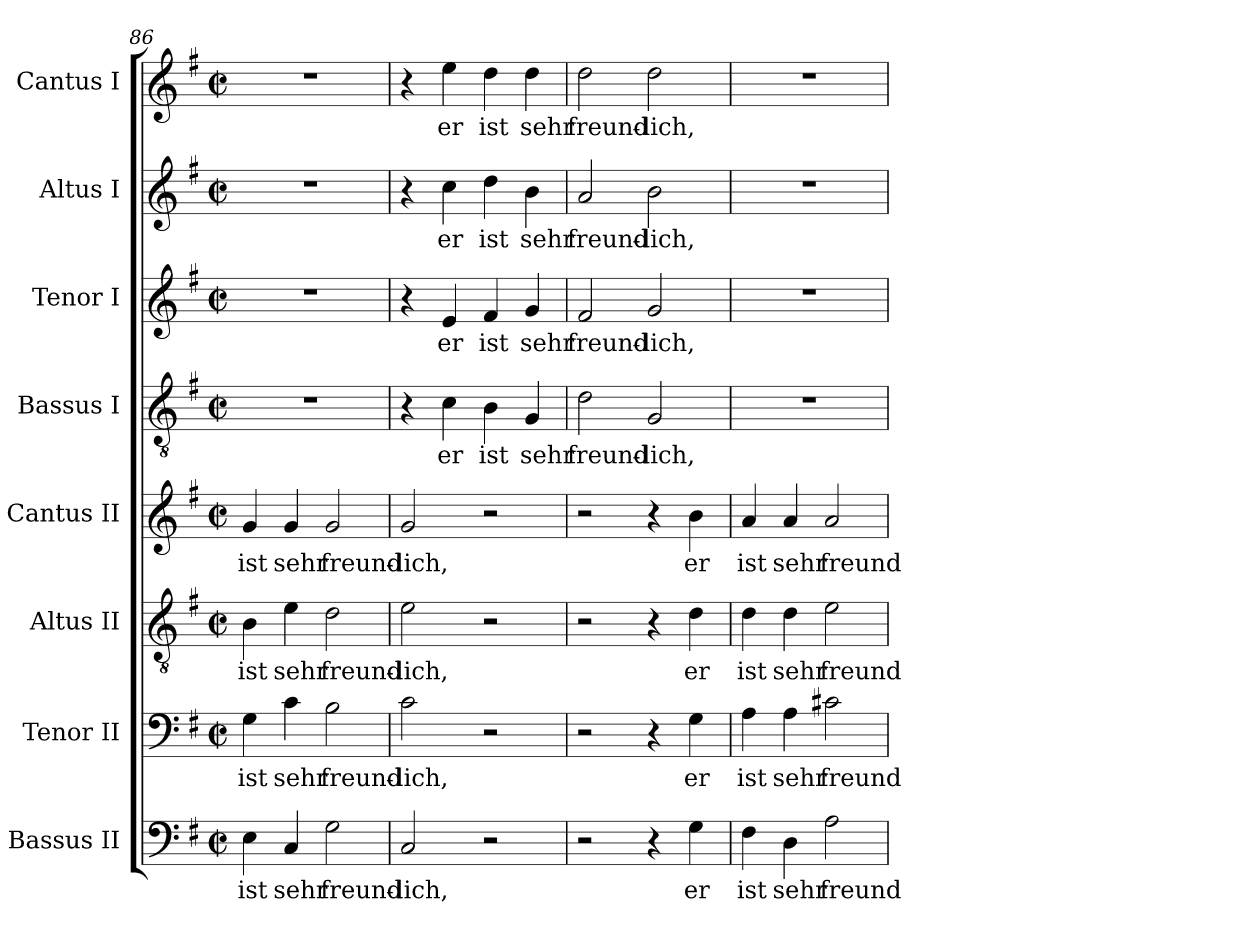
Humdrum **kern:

**kern	**text	**kern	**text	**kern	**text	**kern	**text	**kern	**text	**kern	**text	**kern	**text	**kern	**text
*part8	*part8	*part7	*part7	*part6	*part6	*part5	*part5	*part4	*part4	*part3	*part3	*part2	*part2	*part1	*part1
*staff8	*staff8	*staff7	*staff7	*staff6	*staff6	*staff5	*staff5	*staff4	*staff4	*staff3	*staff3	*staff2	*staff2	*staff1	*staff1
*I"Bassus II	*	*I"Tenor II	*	*I"Altus II	*	*I"Cantus II	*	*I"Bassus I	*	*I"Tenor I	*	*I"Altus I	*	*I"Cantus I	*
*I'B2	*	*I'T2	*	*I'A2	*	*I'C2	*	*I'B1	*	*I'T1	*	*I'A1	*	*I'C1	*
*clefF4	*	*clefF4	*	*clefGv2	*	*clefG2	*	*clefGv2	*	*clefG2	*	*clefG2	*	*clefG2	*
*k[f#]	*	*k[f#]	*	*k[f#]	*	*k[f#]	*	*k[f#]	*	*k[f#]	*	*k[f#]	*	*k[f#]	*
*G:	*	*G:	*	*G:	*	*G:	*	*G:	*	*G:	*	*G:	*	*G:	*
*M2/2	*	*M2/2	*	*M2/2	*	*M2/2	*	*M2/2	*	*M2/2	*	*M2/2	*	*M2/2	*
*met(c|)	*	*met(c|)	*	*met(c|)	*	*met(c|)	*	*met(c|)	*	*met(c|)	*	*met(c|)	*	*met(c|)	*
=86	=86	=86	=86	=86	=86	=86	=86	=86	=86	=86	=86	=86	=86	=86	=86
!	!LO:LY:b	!	!	!	!	!	!	!	!	!	!	!	!	!	!
!	!	!	!LO:LY:b	!	!	!	!	!	!	!	!	!	!	!	!
!	!	!	!	!	!LO:LY:b	!	!	!	!	!	!	!	!	!	!
!	!	!	!	!	!	!	!LO:LY:b	!	!	!	!	!	!	!	!
4E\	ist	4G\	ist	4B\	ist	4g/	ist	1r	.	1r	.	1r	.	1r	.
!	!LO:LY:b	!	!	!	!	!	!	!	!	!	!	!	!	!	!
!	!	!	!LO:LY:b	!	!	!	!	!	!	!	!	!	!	!	!
!	!	!	!	!	!LO:LY:b	!	!	!	!	!	!	!	!	!	!
!	!	!	!	!	!	!	!LO:LY:b	!	!	!	!	!	!	!	!
4C/	sehr	4c\	sehr	4e\	sehr	4g/	sehr	.	.	.	.	.	.	.	.
!	!LO:LY:b	!	!	!	!	!	!	!	!	!	!	!	!	!	!
!	!	!	!LO:LY:b	!	!	!	!	!	!	!	!	!	!	!	!
!	!	!	!	!	!LO:LY:b	!	!	!	!	!	!	!	!	!	!
!	!	!	!	!	!	!	!LO:LY:b	!	!	!	!	!	!	!	!
2G\	freund-	2B\	freund-	2d\	freund-	2g/	freund-	.	.	.	.	.	.	.	.
!!LO:PB:g=z
=87	=87	=87	=87	=87	=87	=87	=87	=87	=87	=87	=87	=87	=87	=87	=87
!	!LO:LY:b	!	!	!	!	!	!	!	!	!	!	!	!	!	!
!	!	!	!LO:LY:b	!	!	!	!	!	!	!	!	!	!	!	!
!	!	!	!	!	!LO:LY:b	!	!	!	!	!	!	!	!	!	!
!	!	!	!	!	!	!	!LO:LY:b	!	!	!	!	!	!	!	!
2C/	-lich,	2c\	-lich,	2e\	-lich,	2g/	-lich,	4r	.	4r	.	4r	.	4r	.
!	!	!	!	!	!	!	!	!	!LO:LY:b	!	!	!	!	!	!
!	!	!	!	!	!	!	!	!	!	!	!LO:LY:b	!	!	!	!
!	!	!	!	!	!	!	!	!	!	!	!	!	!LO:LY:b	!	!
!	!	!	!	!	!	!	!	!	!	!	!	!	!	!	!LO:LY:b
.	.	.	.	.	.	.	.	4c\	er	4e/	er	4cc\	er	4ee\	er
!	!	!	!	!	!	!	!	!	!LO:LY:b	!	!	!	!	!	!
!	!	!	!	!	!	!	!	!	!	!	!LO:LY:b	!	!	!	!
!	!	!	!	!	!	!	!	!	!	!	!	!	!LO:LY:b	!	!
!	!	!	!	!	!	!	!	!	!	!	!	!	!	!	!LO:LY:b
2r	.	2r	.	2r	.	2r	.	4B\	ist	4f#/	ist	4dd\	ist	4dd\	ist
!	!	!	!	!	!	!	!	!	!LO:LY:b	!	!	!	!	!	!
!	!	!	!	!	!	!	!	!	!	!	!LO:LY:b	!	!	!	!
!	!	!	!	!	!	!	!	!	!	!	!	!	!LO:LY:b	!	!
!	!	!	!	!	!	!	!	!	!	!	!	!	!	!	!LO:LY:b
.	.	.	.	.	.	.	.	4G/	sehr	4g/	sehr	4b\	sehr	4dd\	sehr
=88	=88	=88	=88	=88	=88	=88	=88	=88	=88	=88	=88	=88	=88	=88	=88
!	!	!	!	!	!	!	!	!	!LO:LY:b	!	!	!	!	!	!
!	!	!	!	!	!	!	!	!	!	!	!LO:LY:b	!	!	!	!
!	!	!	!	!	!	!	!	!	!	!	!	!	!LO:LY:b	!	!
!	!	!	!	!	!	!	!	!	!	!	!	!	!	!	!LO:LY:b
2r	.	2r	.	2r	.	2r	.	2d\	freund-	2f#/	freund-	2a/	freund-	2dd\	freund-
!	!	!	!	!	!	!	!	!	!LO:LY:b	!	!	!	!	!	!
!	!	!	!	!	!	!	!	!	!	!	!LO:LY:b	!	!	!	!
!	!	!	!	!	!	!	!	!	!	!	!	!	!LO:LY:b	!	!
!	!	!	!	!	!	!	!	!	!	!	!	!	!	!	!LO:LY:b
4r	.	4r	.	4r	.	4r	.	2G/	-lich,	2g/	-lich,	2b\	-lich,	2dd\	-lich,
!	!LO:LY:b	!	!	!	!	!	!	!	!	!	!	!	!	!	!
!	!	!	!LO:LY:b	!	!	!	!	!	!	!	!	!	!	!	!
!	!	!	!	!	!LO:LY:b	!	!	!	!	!	!	!	!	!	!
!	!	!	!	!	!	!	!LO:LY:b	!	!	!	!	!	!	!	!
4G\	er	4G\	er	4d\	er	4b\	er	.	.	.	.	.	.	.	.
=89	=89	=89	=89	=89	=89	=89	=89	=89	=89	=89	=89	=89	=89	=89	=89
!	!LO:LY:b	!	!	!	!	!	!	!	!	!	!	!	!	!	!
!	!	!	!LO:LY:b	!	!	!	!	!	!	!	!	!	!	!	!
!	!	!	!	!	!LO:LY:b	!	!	!	!	!	!	!	!	!	!
!	!	!	!	!	!	!	!LO:LY:b	!	!	!	!	!	!	!	!
4F#\	ist	4A\	ist	4d\	ist	4a/	ist	1r	.	1r	.	1r	.	1r	.
!	!LO:LY:b	!	!	!	!	!	!	!	!	!	!	!	!	!	!
!	!	!	!LO:LY:b	!	!	!	!	!	!	!	!	!	!	!	!
!	!	!	!	!	!LO:LY:b	!	!	!	!	!	!	!	!	!	!
!	!	!	!	!	!	!	!LO:LY:b	!	!	!	!	!	!	!	!
4D\	sehr	4A\	sehr	4d\	sehr	4a/	sehr	.	.	.	.	.	.	.	.
!	!LO:LY:b	!	!	!	!	!	!	!	!	!	!	!	!	!	!
!	!	!	!LO:LY:b	!	!	!	!	!	!	!	!	!	!	!	!
!	!	!	!	!	!LO:LY:b	!	!	!	!	!	!	!	!	!	!
!	!	!	!	!	!	!	!LO:LY:b	!	!	!	!	!	!	!	!
2A\	freund-	2c#X\	freund-	2e\	freund-	2a/	freund-	.	.	.	.	.	.	.	.
=	=	=	=	=	=	=	=	=	=	=	=	=	=	=	=
*-	*-	*-	*-	*-	*-	*-	*-	*-	*-	*-	*-	*-	*-	*-	*-
